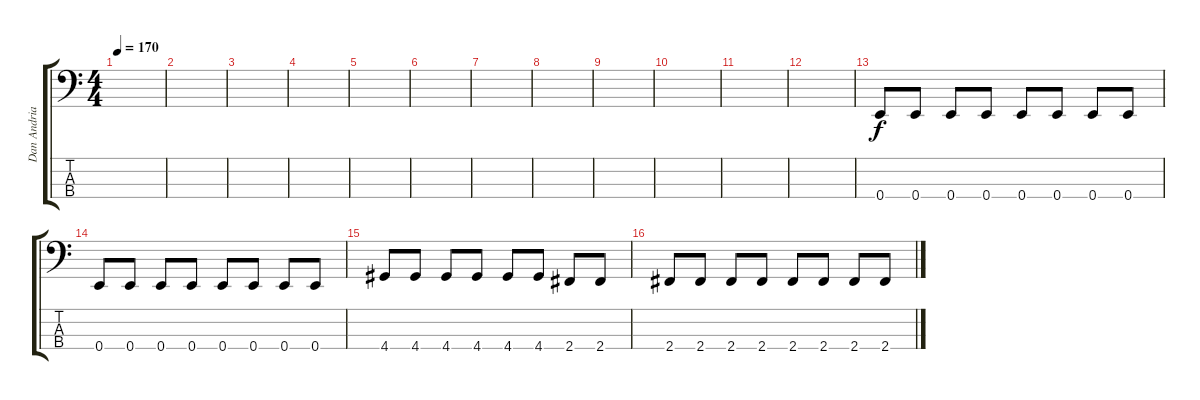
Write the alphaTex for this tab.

\track ("Dan Andriano" "Dan Andria") {instrument electricbasspick}
\staff {score tabs}
\tuning (G2 D2 A1 E1) {hide}
\ts (4 4)
\tempo 170
\clef f4
\ks c
|
|
|
|
|
|
|
|
|
|
|
|
0.4.8 0.4.8 0.4.8 0.4.8 0.4.8 0.4.8 0.4.8 0.4.8 |
0.4.8 0.4.8 0.4.8 0.4.8 0.4.8 0.4.8 0.4.8 0.4.8 |
4.4.8 4.4.8 4.4.8 4.4.8 4.4.8 4.4.8 2.4.8 2.4.8 |
2.4.8 2.4.8 2.4.8 2.4.8 2.4.8 2.4.8 2.4.8 2.4.8
